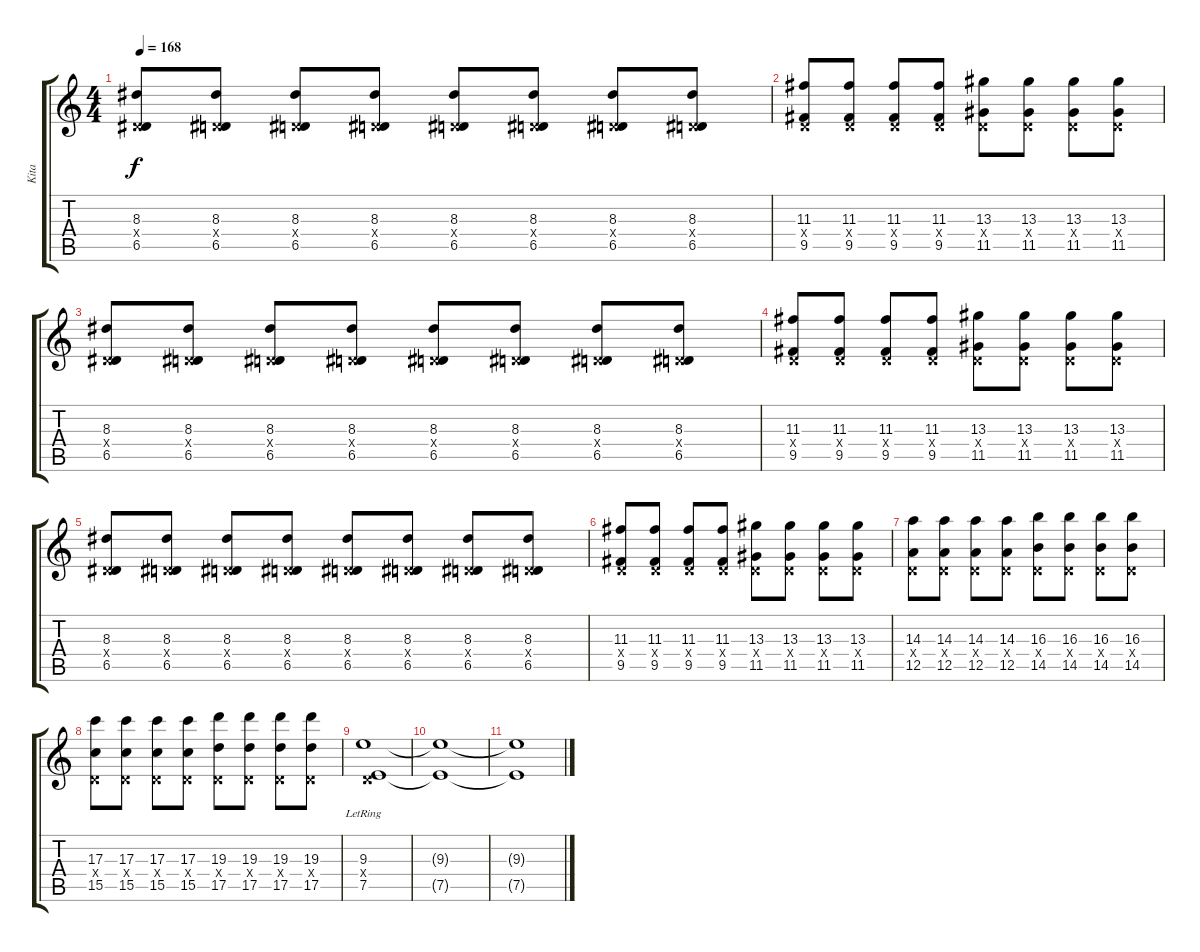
\track ("Kita" "Kita") {instrument overdrivenguitar}
\staff {score tabs}
\tuning (E4 B3 G3 D3 A2 E2) {hide}
\ts (4 4)
\tempo 168
\clef g2
\ks c
(8.3 0.4{x} 6.5).8{dy f} (8.3 0.4{x} 6.5).8 (8.3 0.4{x} 6.5).8 (8.3 0.4{x} 6.5).8 (8.3 0.4{x} 6.5).8 (8.3 0.4{x} 6.5).8 (8.3 0.4{x} 6.5).8 (8.3 0.4{x} 6.5).8 |
(11.3 0.4{x} 9.5).8 (11.3 0.4{x} 9.5).8 (11.3 0.4{x} 9.5).8 (11.3 0.4{x} 9.5).8 (13.3 0.4{x} 11.5).8 (13.3 0.4{x} 11.5).8 (13.3 0.4{x} 11.5).8 (13.3 0.4{x} 11.5).8 |
(8.3 0.4{x} 6.5).8 (8.3 0.4{x} 6.5).8 (8.3 0.4{x} 6.5).8 (8.3 0.4{x} 6.5).8 (8.3 0.4{x} 6.5).8 (8.3 0.4{x} 6.5).8 (8.3 0.4{x} 6.5).8 (8.3 0.4{x} 6.5).8 |
(11.3 0.4{x} 9.5).8 (11.3 0.4{x} 9.5).8 (11.3 0.4{x} 9.5).8 (11.3 0.4{x} 9.5).8 (13.3 0.4{x} 11.5).8 (13.3 0.4{x} 11.5).8 (13.3 0.4{x} 11.5).8 (13.3 0.4{x} 11.5).8 |
(8.3 0.4{x} 6.5).8 (8.3 0.4{x} 6.5).8 (8.3 0.4{x} 6.5).8 (8.3 0.4{x} 6.5).8 (8.3 0.4{x} 6.5).8 (8.3 0.4{x} 6.5).8 (8.3 0.4{x} 6.5).8 (8.3 0.4{x} 6.5).8 |
(11.3 0.4{x} 9.5).8 (11.3 0.4{x} 9.5).8 (11.3 0.4{x} 9.5).8 (11.3 0.4{x} 9.5).8 (13.3 0.4{x} 11.5).8 (13.3 0.4{x} 11.5).8 (13.3 0.4{x} 11.5).8 (13.3 0.4{x} 11.5).8 |
(14.3 0.4{x} 12.5).8 (14.3 0.4{x} 12.5).8 (14.3 0.4{x} 12.5).8 (14.3 0.4{x} 12.5).8 (16.3 0.4{x} 14.5).8 (16.3 0.4{x} 14.5).8 (16.3 0.4{x} 14.5).8 (16.3 0.4{x} 14.5).8 |
(17.3 0.4{x} 15.5).8 (17.3 0.4{x} 15.5).8 (17.3 0.4{x} 15.5).8 (17.3 0.4{x} 15.5).8 (19.3 0.4{x} 17.5).8 (19.3 0.4{x} 17.5).8 (19.3 0.4{x} 17.5).8 (19.3 0.4{x} 17.5).8 |
(9.3{lr} 0.4{x} 7.5).1 |
(9.3{t} 7.5{t}).1 |
(9.3{t} 7.5{t}).1
